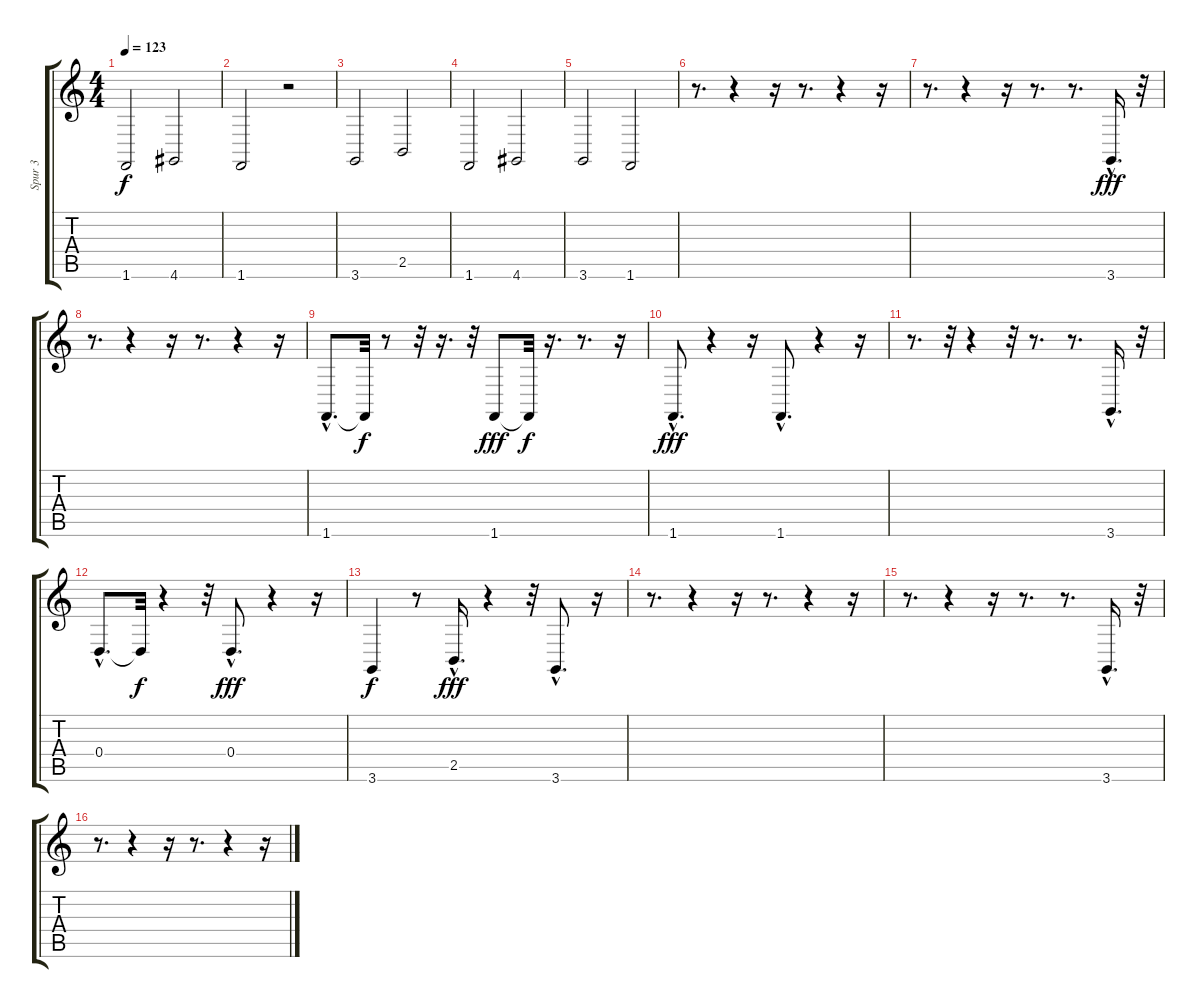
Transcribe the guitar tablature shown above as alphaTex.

\track ("Spur 3" "Spur 3") {instrument tuba}
\staff {score tabs}
\tuning (E4 B3 G3 D3 A2 E2) {hide}
\ts (4 4)
\tempo 123
\clef g2
\ks c
1.6.2{dy f} 4.6.2 |
1.6.2 r.2 |
3.6.2 2.5.2 |
1.6.2 4.6.2 |
3.6.2 1.6.2 |
r.8{d} r.4 r.16 r.8{d} r.4 r.16 |
r.8{d} r.4 r.16 r.8{d} r.8{d} 3.6{hac}.16{d dy fff} r.32 |
r.8{d} r.4 r.16 r.8{d} r.4 r.16 |
1.6{hac}.8{d} 1.6{t}.32{dy f} r.8 r.32 r.16{d} r.32 1.6.8{dy fff} 1.6{t}.32{dy f} r.16{d} r.8{d} r.16 |
1.6{hac}.8{d dy fff} r.4 r.16 1.6{hac}.8{d} r.4 r.16 |
r.8{d} r.32 r.4 r.32 r.8{d} r.8{d} 3.6{hac}.16{d} r.32 |
0.4{hac}.8{d} 0.4{t}.32{dy f} r.4 r.32 0.4{hac}.8{d dy fff} r.4 r.16 |
3.6.4{dy f} r.8 2.5{hac}.16{d dy fff} r.4 r.32 3.6{hac}.8{d} r.16 |
r.8{d} r.4 r.16 r.8{d} r.4 r.16 |
r.8{d} r.4 r.16 r.8{d} r.8{d} 3.6{hac}.16{d} r.32 |
r.8{d} r.4 r.16 r.8{d} r.4 r.16
